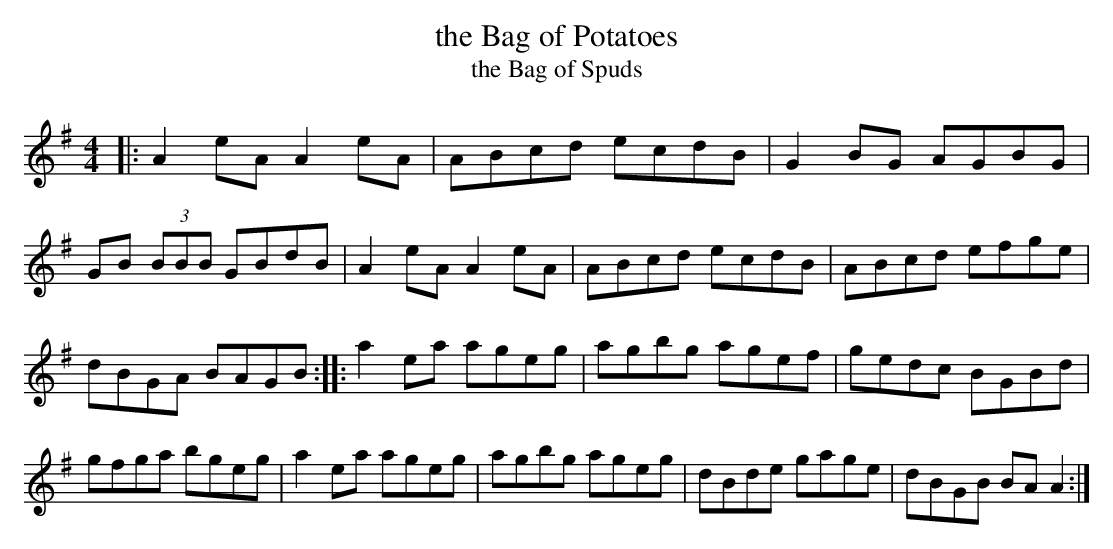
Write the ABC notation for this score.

X:1
T:the Bag of Potatoes
T:the Bag of Spuds
M:4/4
L:1/8
K:G
|: A2eA A2eA | ABcd ecdB | G2BG AGBG | GB (3BBB GBdB \
|  A2eA A2eA | ABcd ecdB | ABcd efge | dBGA BAGB :|\
|: a2ea ageg | agbg agef | gedc BGBd | gfga bgeg \
|  a2ea ageg | agbg ageg | dBde gage | dBGB BAA2 :|
